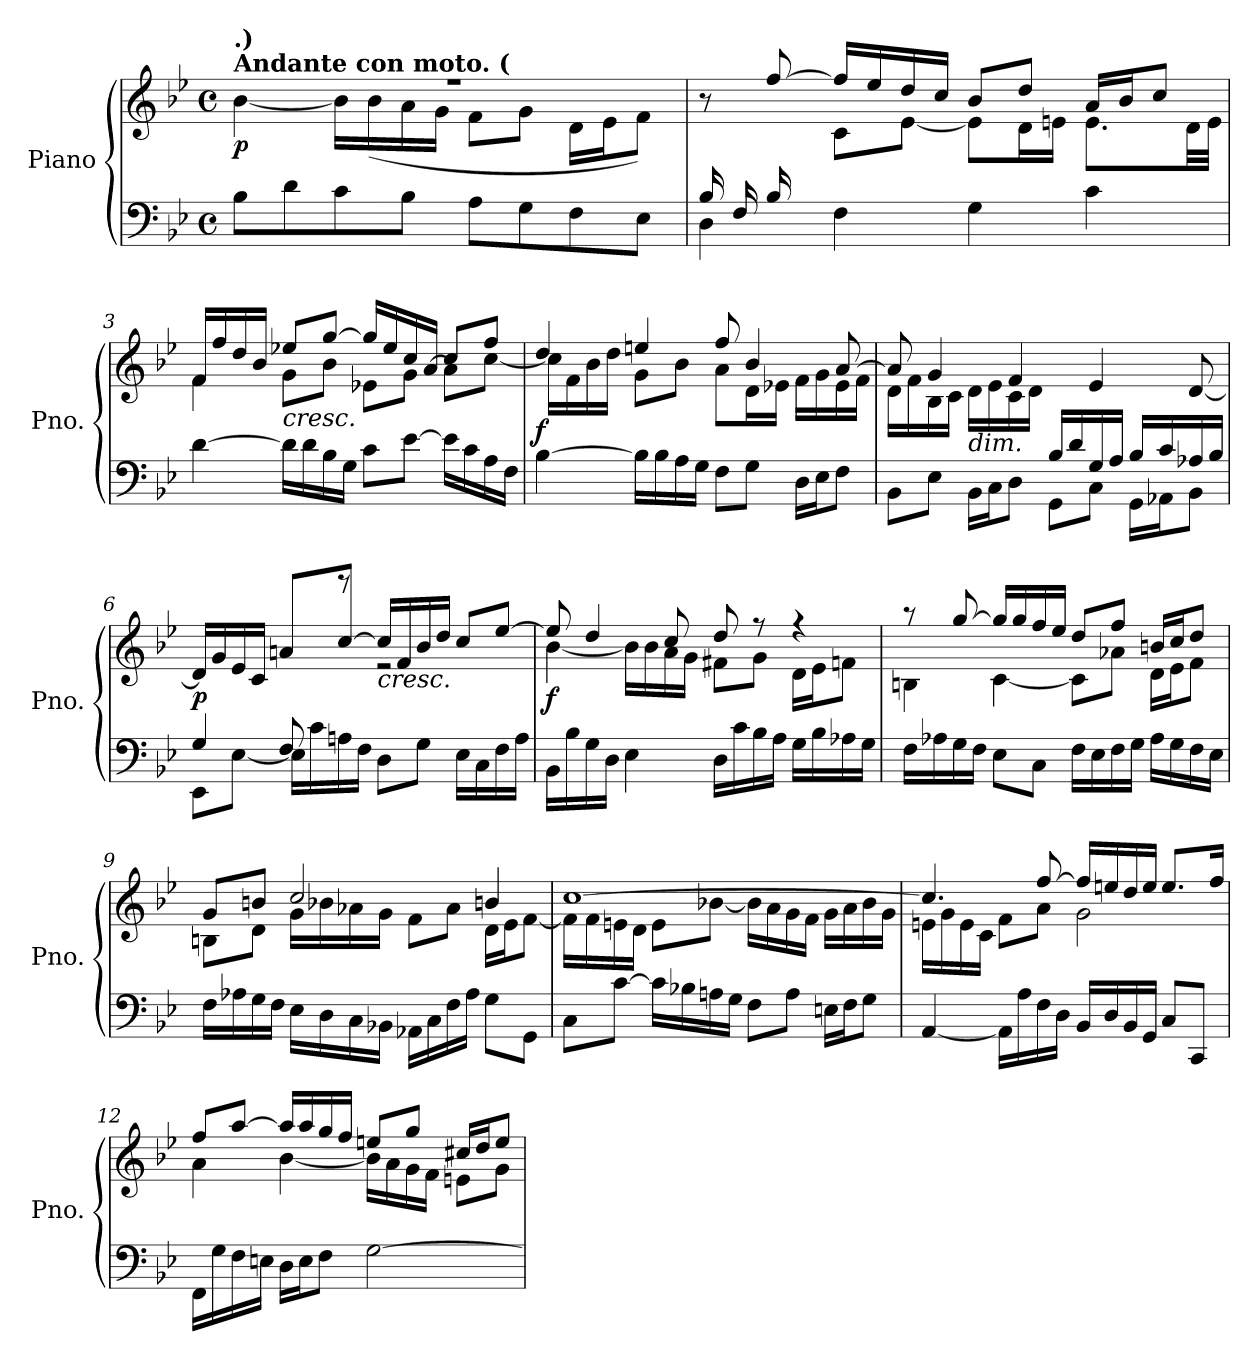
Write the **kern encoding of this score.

**kern	**kern	**dynam
*part1	*part1	*part1
*staff2	*staff1	*staff1/2
*I"Piano	*	*
*I'Pno.	*	*
*clefF4	*clefG2	*
*k[b-e-]	*k[b-e-]	*
*M4/4	*M4/4	*
*met(c)	*met(c)	*
*MM66	*MM66	*
=1	=1	=1
*	*^	*
!	!LO:TX:a:B:t=Andante con moto.  (	!	!
!	!LO:TX:a:B:t=.)	!	!
!	!	!	!LO:DY:b
8B-\L	1r	[4b-\	p
8d\	.	.	.
8c\	.	16b-\LL]	.
.	.	(>16b-\	.
8B-\J	.	16a\	.
.	.	16g\JJ	.
8A\L	.	8f\L	.
8G\	.	8g\J	.
8F\	.	16d\LL	.
.	.	16e-\J	.
8E-\J	.	8f\J)	.
=2	=2	=2	=2
*^	*	*	*
16B-/LL	4D\	8r	8.ryy	.
16F/	.	.	.	.
16B-/	.	[8ff/	.	.
2ryy	.	.	16d\JJ	.
.	4F\	16ff/LL]	8c\L	.
.	.	16ee-/	.	.
.	.	16dd/	[8e-\J	.
.	.	16cc/JJ	.	.
.	4G\	8b-/L	8e-\L]	.
.	.	8dd/J	16d\L	.
4ryy	.	.	16en\JJ	.
.	4c\	16a/LL	8.e\L	.
.	.	16b-/J	.	.
.	.	8cc/J	.	.
16ryy	.	.	32d\LL	.
.	.	.	32e\JJJ	.
*v	*v	*	*	*
=3	=3	=3	=3
[4d\	16f/LL	4f\	.
.	16ff/	.	.
.	16dd/	.	.
.	16b-/JJ	.	.
!	!LO:TX:b:i:t=cresc.	!	!
16d\LL]	8ee-X/L	8g\L	.
16d\	.	.	.
16B-\	[8gg/J	8b-\J	.
16G\JJ	.	.	.
8c\L	16gg/LL]	8e-X\L	.
.	16ee-/	.	.
[8e-\J	16cc/	8g\J	.
.	[16a/JJ	.	.
16e-\LL]	8cc/L	8a\L]	.
16c\	.	.	.
16A\	8ff/J	[8cc\J	.
16F\JJ	.	.	.
=4	=4	=4	=4
!	!	!	!LO:DY:b
[4B-\	4dd/	16cc\LL]	f
.	.	16f\	.
.	.	16b-\	.
.	.	16dd\JJ	.
16B-\LL]	4een/	8g\L	.
16B-\	.	.	.
16A\	.	8b-\J	.
16G\JJ	.	.	.
8F\L	8ff/	8a\L	.
8G\J	4b-/	16d\L	.
.	.	16e-X\JJ	.
16D\LL	.	16f\LL	.
16E-\J	.	16g\	.
8F\J	[8a/	16e-\	.
.	.	16f\JJ	.
=5	=5	=5	=5
*^	*	*	*
2ryy	8BB-\L	8a/]	16d\LL	.
.	.	.	16f\	.
.	8E-\J	4g/	16B-\	.
.	.	.	16c\JJ	.
!	!	!	!LO:TX:b:i:t=dim.	!
.	16BB-\LL	.	16d\LL	.
.	16C\J	.	16e-\	.
.	8D\J	4f/	16c\	.
.	.	.	16d\JJ	.
16B-/LL	8GG\L	.	2ryy	.
16d/	.	.	.	.
16G/	8C\J	4e-/	.	.
16A/JJ	.	.	.	.
16B-/LL	16GG\LL	.	.	.
16c/	16AA-X\J	.	.	.
16A-X/	8BB-\J	[8d/	.	.
16B-/JJ	.	.	.	.
=6	=6	=6	=6	=6
!	!	!	!	!LO:DY:b
4G/	8EE-\L	16d/LL]	4.ryy	p
.	.	16g/	.	.
.	[8E-\J	16e-/	.	.
.	.	16c/JJ	.	.
8F/	16E-\LL]	8an/L	.	.
.	16c\	.	.	.
2ryy	16An\	[8cc/J	8rggg	.
.	16F\JJ	.	.	.
!	!	!LO:TX:b:i:t=cresc.	!	!
.	8D\L	16cc/LL]	2re	.
.	.	16f/	.	.
.	8G\J	16b-/	.	.
.	.	16dd/JJ	.	.
.	16E-\LL	8cc/L	.	.
.	16C\	.	.	.
8ryy	16F\	[8ee-/J	.	.
.	16A\JJ	.	.	.
=7	=7	=7	=7	=7
!	!	!	!	!LO:DY:b
*v	*v	*	*	*
16BB-\LL	8ee-/]	[4b-\	f
16B-\	.	.	.
16G\	4dd/	.	.
16D\JJ	.	.	.
4E-\	.	16b-\LL]	.
.	.	16b-\	.
.	8cc/	16a\	.
.	.	16g\JJ	.
16D\LL	8dd/	8f#X\L	.
16c\	.	.	.
16B-\	8r	8g\J	.
16A\JJ	.	.	.
16G\LL	4r	16d\LL	.
16B-\	.	16e-\J	.
16A-X\	.	8fn\J	.
16G\JJ	.	.	.
=8	=8	=8	=8
16F\LL	8r	4Bn\	.
16A-X\	.	.	.
16G\	[8gg/	.	.
16F\JJ	.	.	.
8E-\L	16gg/LL]	[4c\	.
.	16gg/	.	.
8C\J	16ff/	.	.
.	16ee-/JJ	.	.
16F\LL	8dd/L	8c\L]	.
16E-\	.	.	.
16F\	8ff/J	8a-X\J	.
16G\JJ	.	.	.
16A-\LL	16bn/LL	16d\LL	.
16G\	16cc/J	16e-\J	.
16F\	8dd/J	8f\J	.
16E-\JJ	.	.	.
=9	=9	=9	=9
16F\LL	8g/L	8Bn\L	.
16A-X\	.	.	.
16G\	8bn/J	8d\J	.
16F\JJ	.	.	.
16E-\LL	2cc/	16g\LL	.
16D\	.	16b-X\	.
16C\	.	16a-X\	.
16BB-X\JJ	.	16g\JJ	.
16AA-X\LL	.	8f\L	.
16C\	.	.	.
16F\	.	8a-\J	.
16A-\JJ	.	.	.
8G\L	4bn/	16d\LL	.
.	.	16e-\J	.
8GG\J	.	[8f\J	.
=10	=10	=10	=10
8C\L	[1cc	16f\LL]	.
.	.	16f\	.
[8c\J	.	16en\	.
.	.	16d\JJ	.
16c\LL]	.	8e\L	.
16B-X\	.	.	.
16An\	.	[8b-X\J	.
16G\JJ	.	.	.
8F\L	.	16b-\LL]	.
.	.	16a\	.
8A\J	.	16g\	.
.	.	16f\JJ	.
16En\LL	.	16g\LL	.
16F\J	.	16a\	.
8G\J	.	16b-\	.
.	.	16g\JJ	.
=11	=11	=11	=11
[4AA/	4.cc/]	16en\LL	.
.	.	16g\	.
.	.	16e\	.
.	.	16c\JJ	.
16AA\LL]	.	8f\L	.
16A\	.	.	.
16F\	[8ff/	8a\J	.
16D\JJ	.	.	.
16BB-/LL	16ff/LL]	2g\	.
16D/	16een/	.	.
16BB-/	16dd/	.	.
16GG/JJ	16ee/JJ	.	.
8C/L	8.ee/L	.	.
8CC/J	.	.	.
.	16ff/Jk	.	.
=12	=12	=12	=12
16FF\LL	8ff/L	4a\	.
16G\	.	.	.
16F\	[8aa/J	.	.
16En\JJ	.	.	.
16D\LL	16aa/LL]	[4b-\	.
16E\J	16aa/	.	.
8F\J	16gg/	.	.
.	16ff/JJ	.	.
[2G\	8een/L	16b-\LL]	.
.	.	16a\	.
.	8gg/J	16g\	.
.	.	16f\JJ	.
.	16cc#X/LL	8en\L	.
.	16dd/J	.	.
.	8ee/J	8g\J	.
*	*v	*v	*
=	=	=
*-	*-	*-
